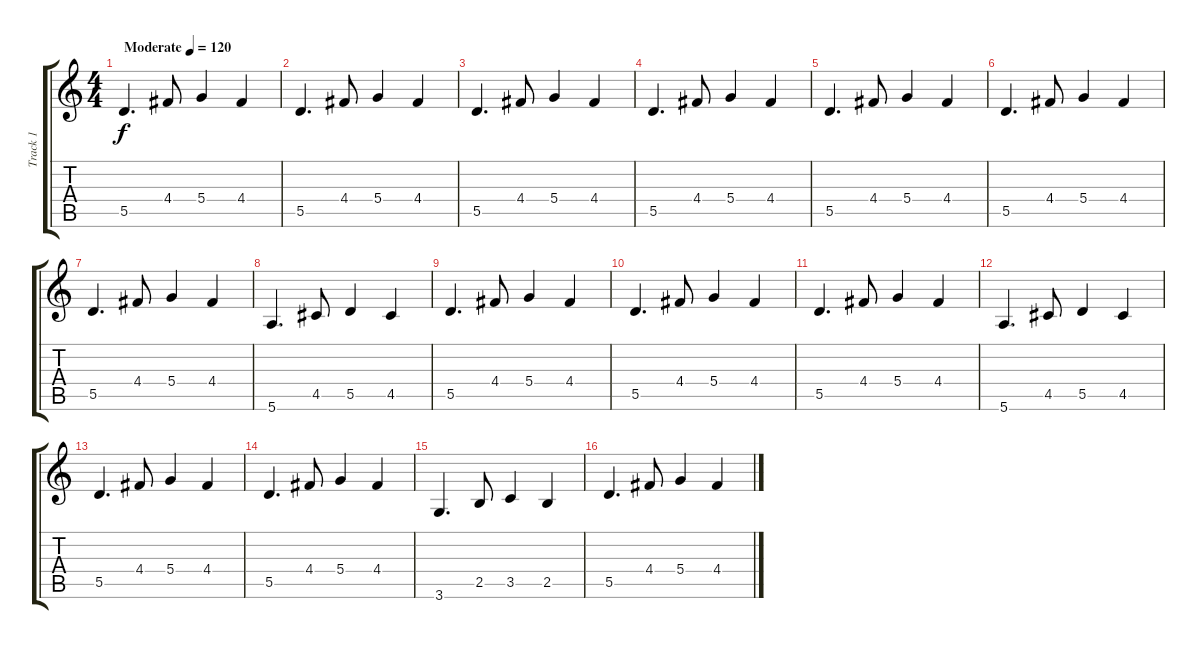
\track ("Track 1" "Track 1") {instrument distortionguitar}
\staff {score tabs}
\tuning (E4 B3 G3 D3 A2 E2) {hide}
\ts (4 4)
\tempo (120 "Moderate")
\clef g2
\ks c
5.5.4{d dy f instrument distortionguitar} 4.4.8 5.4.4 4.4.4 |
5.5.4{d} 4.4.8 5.4.4 4.4.4 |
5.5.4{d} 4.4.8 5.4.4 4.4.4 |
5.5.4{d} 4.4.8 5.4.4 4.4.4 |
5.5.4{d} 4.4.8 5.4.4 4.4.4 |
5.5.4{d} 4.4.8 5.4.4 4.4.4 |
5.5.4{d} 4.4.8 5.4.4 4.4.4 |
5.6.4{d} 4.5.8 5.5.4 4.5.4 |
5.5.4{d} 4.4.8 5.4.4 4.4.4 |
5.5.4{d} 4.4.8 5.4.4 4.4.4 |
5.5.4{d} 4.4.8 5.4.4 4.4.4 |
5.6.4{d} 4.5.8 5.5.4 4.5.4 |
5.5.4{d} 4.4.8 5.4.4 4.4.4 |
5.5.4{d} 4.4.8 5.4.4 4.4.4 |
3.6.4{d} 2.5.8 3.5.4 2.5.4 |
5.5.4{d} 4.4.8 5.4.4 4.4.4
